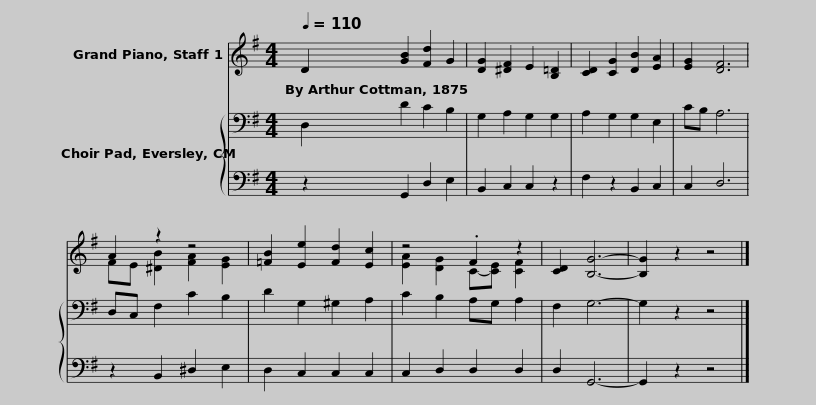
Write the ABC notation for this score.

X:1
%%score ( 1 2 ) { 3 | 4 }
L:1/8
Q:1/4=110
M:4/4
I:linebreak $
K:G
V:1 treble
V:2 treble
V:3 bass
V:4 bass
V:1
 D2 [GB]2 [Fd]2 G2 | [DG]2 [^DF]2 E2 [B,=D]2 | [CD]2 [CG]2 [DB]2 [EA]2 | [EG]2 [DF]6 | A2 z2 z4 |$ %5
 [=FB]2 [Ee]2 [Fd]2 [Ec]2 | z4 .F2 z2 | [CD]2 [B,G]6- | [B,G]2 z2 z4 |] %9
V:2
 x8 | x8 | x8 | x8 | FE [^DB]2 [FA]2 [EG]2 |$ %5
 x8 | [EA]2 [DG]2 C-[CE] [CF]2 | x8 | x8 |] %9
V:3
 D,2 D2 C2 B,2 | G,2 A,2 G,2 G,2 | A,2 G,2 G,2 E,2 | CB, A,6 | D,C, F,2 C2 B,2 |$ %5
 D2 G,2 ^G,2 A,2 | C2 B,2 A,G, A,2 | F,2 G,6- | G,2 z2 z4 |] %9
V:4
 z2 G,,2 D,2 E,2 | B,,2 C,2 C,2 z2 | F,2 z2 B,,2 C,2 | C,2 D,6 | z2 B,,2 ^D,2 E,2 |$ %5
 D,2 C,2 C,2 C,2 | C,2 D,2 D,2 D,2 | D,2 G,,6- | G,,2 z2 z4 |] %9
